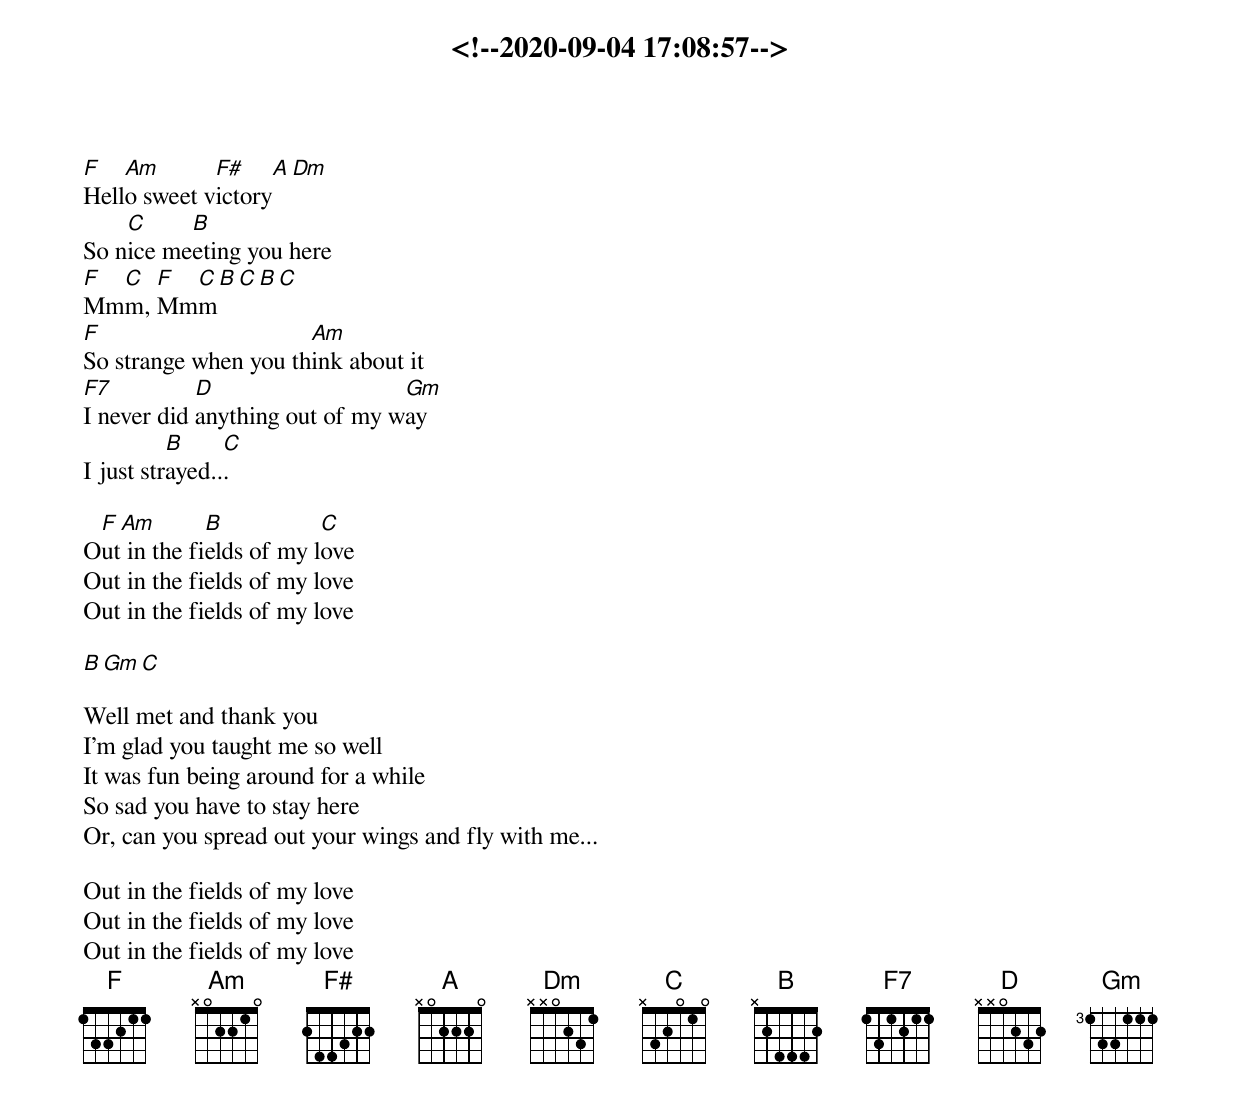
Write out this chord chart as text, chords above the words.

<!--2020-09-04 17:08:57-->
F   Am       F#     A Dm
Hello sweet victory
    C     B
So nice meeting you here
F C  F C B C B C
Mmm, Mmm
F                     Am
So strange when you think about it
F7          D                   Gm
I never did anything out of my way
          B     C
I just strayed...

 F Am        B           C
Out in the fields of my love
Out in the fields of my love
Out in the fields of my love

B Gm C

Well met and thank you
I'm glad you taught me so well
It was fun being around for a while
So sad you have to stay here
Or, can you spread out your wings and fly with me...

Out in the fields of my love
Out in the fields of my love
Out in the fields of my love
